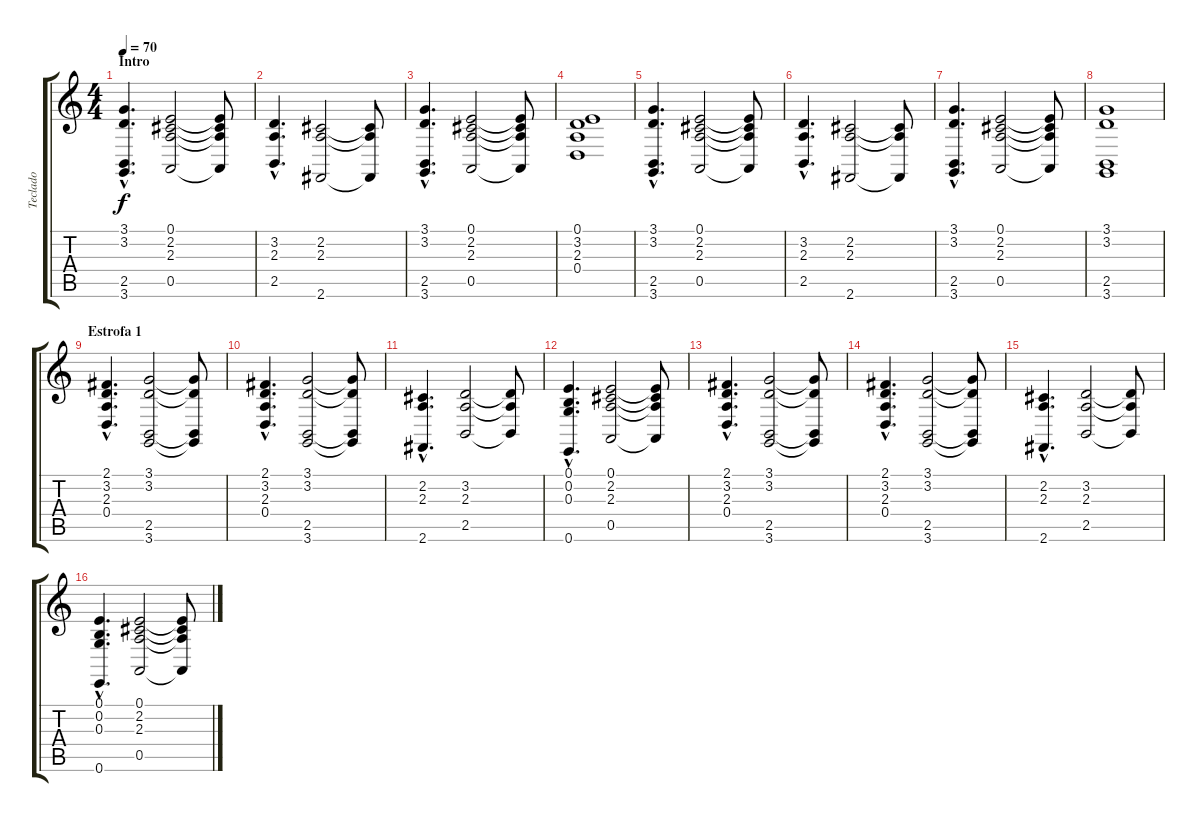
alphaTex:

\track ("Teclado" "Teclado") {instrument stringensemble1}
\staff {score tabs}
\tuning (E4 B3 G3 D3 A2 E2) {hide}
\ts (4 4)
\section ("" "Intro")
\tempo 70
\clef g2
\ks c
(3.1{hac} 3.2{hac} 2.5{hac} 3.6{hac}).4{d dy f instrument stringensemble1} (0.1 2.2 2.3 0.5).2 (0.1{t} 2.2{t} 2.3{t} 0.5{t}).8 |
(3.2{hac} 2.3{hac} 2.5{hac}).4{d} (2.2 2.3 2.6).2 (2.2{t} 2.3{t} 2.6{t}).8 |
(3.1{hac} 3.2{hac} 2.5{hac} 3.6{hac}).4{d} (0.1 2.2 2.3 0.5).2 (0.1{t} 2.2{t} 2.3{t} 0.5{t}).8 |
(0.1 3.2 2.3 0.4).1 |
(3.1{hac} 3.2{hac} 2.5{hac} 3.6{hac}).4{d} (0.1 2.2 2.3 0.5).2 (0.1{t} 2.2{t} 2.3{t} 0.5{t}).8 |
(3.2{hac} 2.3{hac} 2.5{hac}).4{d} (2.2 2.3 2.6).2 (2.2{t} 2.3{t} 2.6{t}).8 |
(3.1{hac} 3.2{hac} 2.5{hac} 3.6{hac}).4{d} (0.1 2.2 2.3 0.5).2 (0.1{t} 2.2{t} 2.3{t} 0.5{t}).8 |
(3.1 3.2 2.5 3.6).1 |
\section ("" "Estrofa 1")
(2.1{hac} 3.2{hac} 2.3{hac} 0.4{hac}).4{d} (3.1 3.2 2.5 3.6).2 (3.1{t} 3.2{t} 2.5{t} 3.6{t}).8 |
(2.1{hac} 3.2{hac} 2.3{hac} 0.4{hac}).4{d} (3.1 3.2 2.5 3.6).2 (3.1{t} 3.2{t} 2.5{t} 3.6{t}).8 |
(2.2{hac} 2.3{hac} 2.6{hac}).4{d} (3.2 2.3 2.5).2 (3.2{t} 2.3{t} 2.5{t}).8 |
(0.1{hac} 0.2{hac} 0.3{hac} 0.6{hac}).4{d} (0.1 2.2 2.3 0.5).2 (0.1{t} 2.2{t} 2.3{t} 0.5{t}).8 |
(2.1{hac} 3.2{hac} 2.3{hac} 0.4{hac}).4{d} (3.1 3.2 2.5 3.6).2 (3.1{t} 3.2{t} 2.5{t} 3.6{t}).8 |
(2.1{hac} 3.2{hac} 2.3{hac} 0.4{hac}).4{d} (3.1 3.2 2.5 3.6).2 (3.1{t} 3.2{t} 2.5{t} 3.6{t}).8 |
(2.2{hac} 2.3{hac} 2.6{hac}).4{d} (3.2 2.3 2.5).2 (3.2{t} 2.3{t} 2.5{t}).8 |
(0.1{hac} 0.2{hac} 0.3{hac} 0.6{hac}).4{d} (0.1 2.2 2.3 0.5).2 (0.1{t} 2.2{t} 2.3{t} 0.5{t}).8
